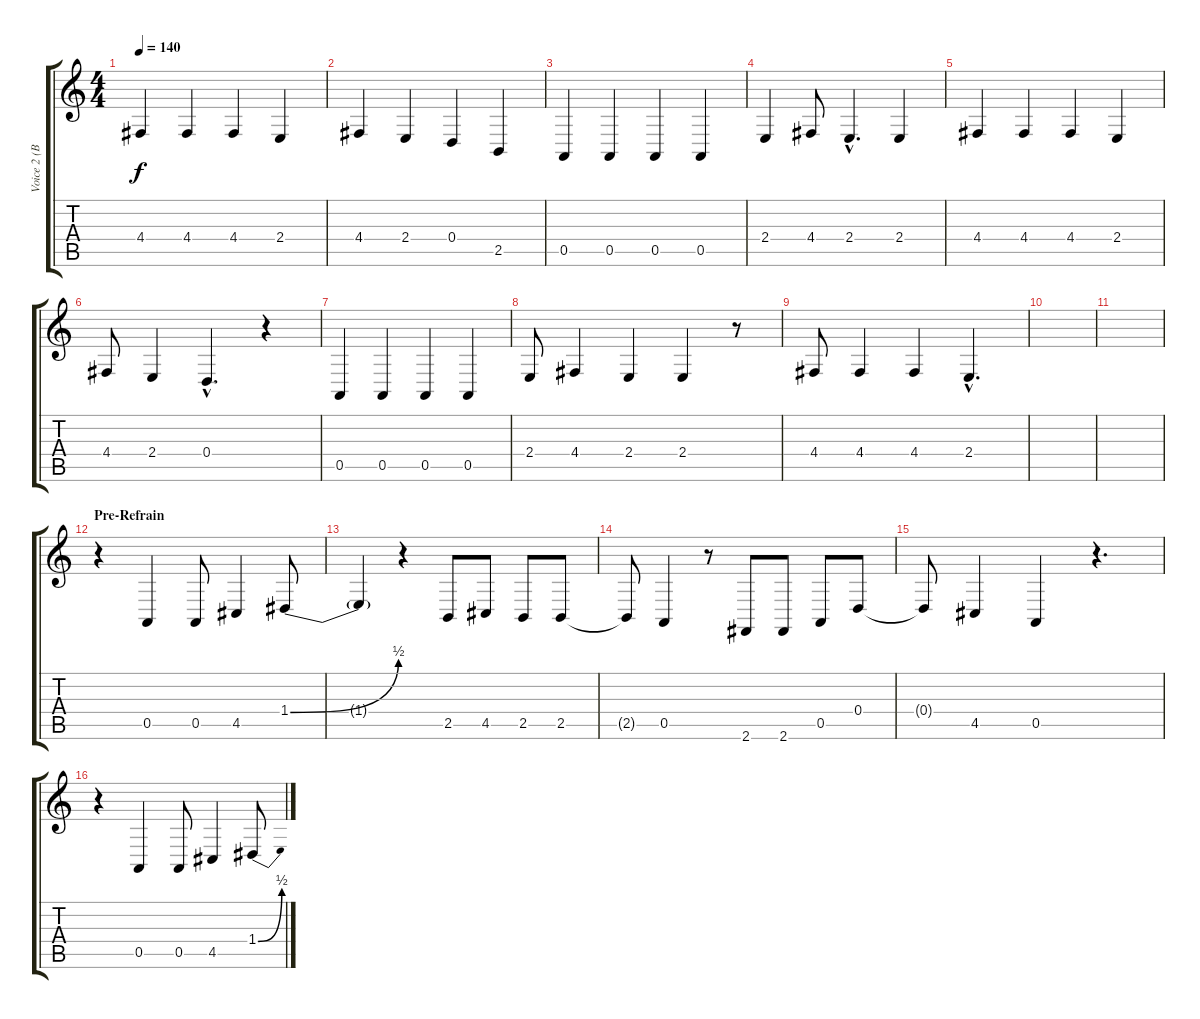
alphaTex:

\track ("Voice 2 (Bela)" "Voice 2 (B") {instrument altosax}
\staff {score tabs}
\tuning (E4 B3 G3 D3 A2 E2) {hide}
\ts (4 4)
\tempo 140
\clef g2
\ks c
4.4.4{dy f} 4.4.4 4.4.4 2.4.4 |
4.4.4 2.4.4 0.4.4 2.5.4 |
0.5.4 0.5.4 0.5.4 0.5.4 |
2.4.4 4.4.8 2.4{hac}.4{d} 2.4.4 |
4.4.4 4.4.4 4.4.4 2.4.4 |
4.4.8 2.4.4 0.4{hac}.4{d} r.4 |
0.5.4 0.5.4 0.5.4 0.5.4 |
2.4.8 4.4.4 2.4.4 2.4.4 r.8 |
4.4.8 4.4.4 4.4.4 2.4{hac}.4{d} |
|
|
\section ("" "Pre-Refrain")
r.4 0.5.4{volume 7} 0.5.8 4.5.4 1.4{be (bend 0 0 60 2)}.8 |
1.4{t}.4 r.4 2.5.8 4.5.8 2.5.8 2.5.8 |
2.5{t}.8 0.5.4 r.8 2.6.8 2.6.8 0.5.8 0.4.8 |
0.4{t}.8 4.5.4 0.5.4 r.4{d} |
r.4 0.5.4 0.5.8 4.5.4 1.4{be (bend 0 0 60 2)}.8
